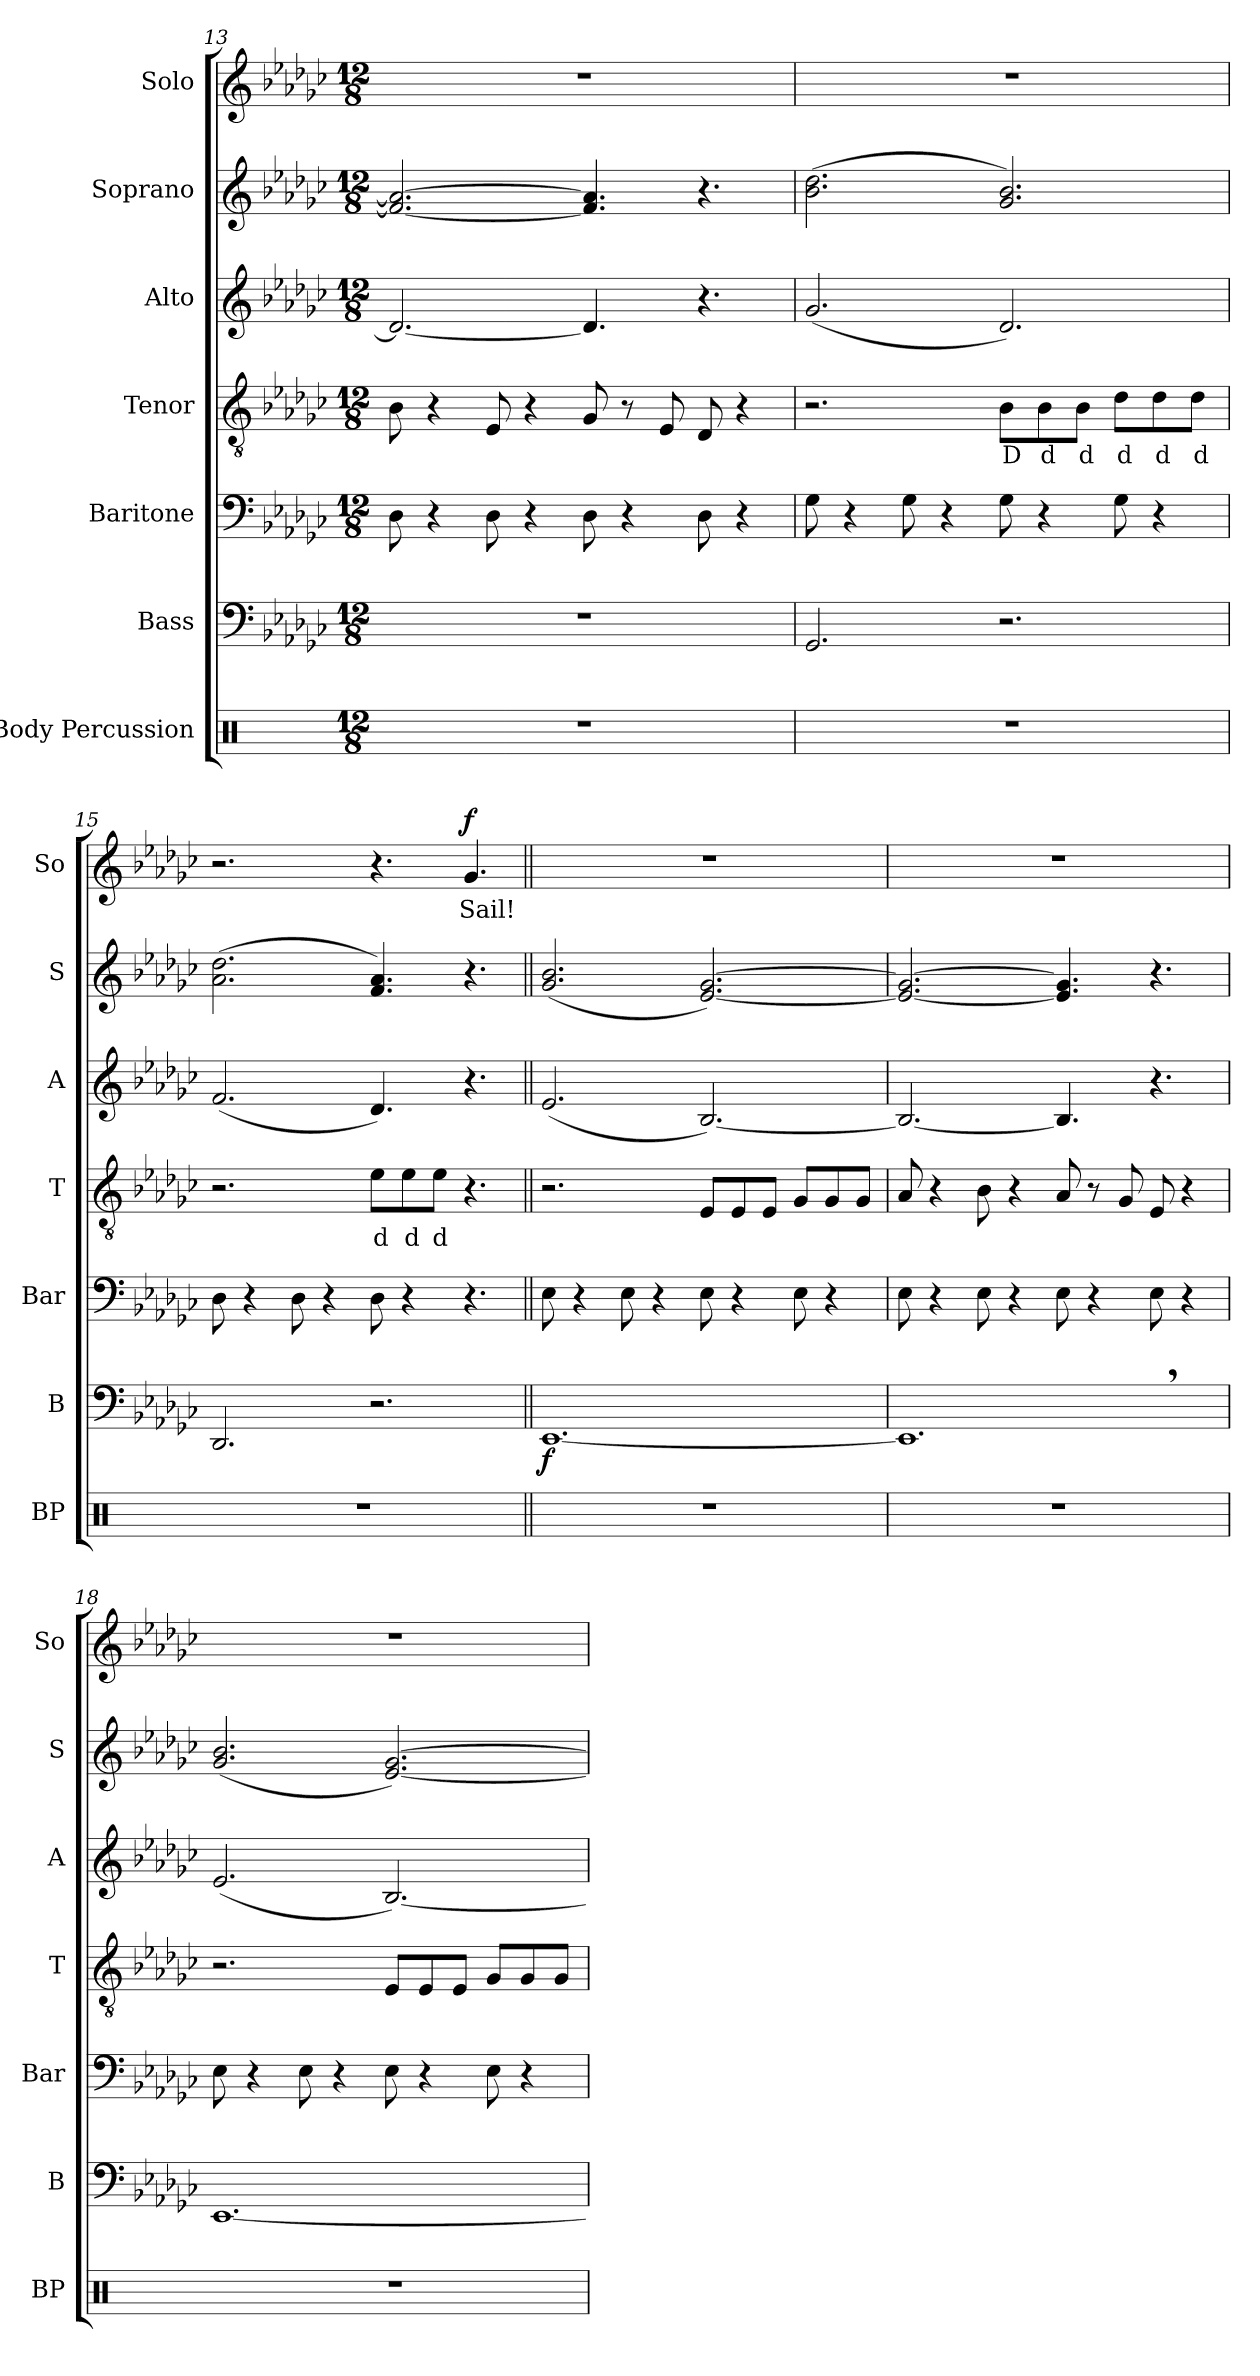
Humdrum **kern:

**kern	**kern	**dynam	**kern	**kern	**text	**kern	**kern	**kern	**text	**dynam
*part7	*part6	*part6	*part5	*part4	*part4	*part3	*part2	*part1	*part1	*part1
*staff7	*staff6	*staff6	*staff5	*staff4	*staff4	*staff3	*staff2	*staff1	*staff1	*staff1
*I"Body Percussion	*I"Bass	*	*I"Baritone	*I"Tenor	*	*I"Alto	*I"Soprano	*I"Solo	*	*
*I'BP	*I'B	*	*I'Bar	*I'T	*	*I'A	*I'S	*I'So	*	*
*clefX	*clefF4	*	*clefF4	*clefGv2	*	*clefG2	*clefG2	*clefG2	*	*
*k[]	*k[b-e-a-d-g-c-]	*	*k[b-e-a-d-g-c-]	*k[b-e-a-d-g-c-]	*	*k[b-e-a-d-g-c-]	*k[b-e-a-d-g-c-]	*k[b-e-a-d-g-c-]	*	*
*M12/8	*M12/8	*	*M12/8	*M12/8	*	*M12/8	*M12/8	*M12/8	*	*
=13	=13	=13	=13	=13	=13	=13	=13	=13	=13	=13
1.r	1.r	.	8D-\	8B-\	.	2.d-/_	2.f/_ 2.a-/_	1.r	.	.
.	.	.	4r	4r	.	.	.	.	.	.
.	.	.	8D-\	8E-/	.	.	.	.	.	.
.	.	.	4r	4r	.	.	.	.	.	.
.	.	.	8D-\	8G-/	.	4.d-/]	4.f/] 4.a-/]	.	.	.
.	.	.	4r	8r	.	.	.	.	.	.
.	.	.	.	8E-/	.	.	.	.	.	.
.	.	.	8D-\	8D-/	.	4.r	4.r	.	.	.
.	.	.	4r	4r	.	.	.	.	.	.
=14	=14	=14	=14	=14	=14	=14	=14	=14	=14	=14
1.r	2.GG-/	.	8G-\	2.r	.	(2.g-/	(2.b-\ 2.dd-\	1.r	.	.
.	.	.	4r	.	.	.	.	.	.	.
.	.	.	8G-\	.	.	.	.	.	.	.
.	.	.	4r	.	.	.	.	.	.	.
.	2.r	.	8G-\	8B-\L	D	2.d-/)	2.g-/ 2.b-/)	.	.	.
.	.	.	4r	8B-\	d	.	.	.	.	.
.	.	.	.	8B-\J	d	.	.	.	.	.
.	.	.	8G-\	8d-\L	d	.	.	.	.	.
.	.	.	4r	8d-\	d	.	.	.	.	.
.	.	.	.	8d-\J	d	.	.	.	.	.
=15	=15	=15	=15	=15	=15	=15	=15	=15	=15	=15
1.r	2.DD-/	.	8D-\	2.r	.	(2.f/	(2.a-\ 2.dd-\	2.r	.	.
.	.	.	4r	.	.	.	.	.	.	.
.	.	.	8D-\	.	.	.	.	.	.	.
.	.	.	4r	.	.	.	.	.	.	.
.	2.r	.	8D-\	8e-\L	d	4.d-/)	4.f/ 4.a-/)	4.r	.	.
.	.	.	4r	8e-\	d	.	.	.	.	.
.	.	.	.	8e-\J	d	.	.	.	.	.
!	!	!	!	!	!	!	!	!	!	!LO:DY:b
.	.	.	4.r	4.r	.	4.r	4.r	4.g-/	Sail!	f
!!LO:PB:g=z
=16||	=16||	=16||	=16||	=16||	=16||	=16||	=16||	=16||	=16||	=16||
!	!	!LO:DY:b	!	!	!	!	!	!	!	!
1.r	[1.EE-	f	8E-\	2.r	.	(2.e-/	(2.g-/ 2.b-/	1.r	.	.
.	.	.	4r	.	.	.	.	.	.	.
.	.	.	8E-\	.	.	.	.	.	.	.
.	.	.	4r	.	.	.	.	.	.	.
.	.	.	8E-\	8E-/L	.	[2.B-/)	[2.e-/ [2.g-/)	.	.	.
.	.	.	4r	8E-/	.	.	.	.	.	.
.	.	.	.	8E-/J	.	.	.	.	.	.
.	.	.	8E-\	8G-/L	.	.	.	.	.	.
.	.	.	4r	8G-/	.	.	.	.	.	.
.	.	.	.	8G-/J	.	.	.	.	.	.
=17	=17	=17	=17	=17	=17	=17	=17	=17	=17	=17
1.r	1.EE-,]	.	8E-\	8A-/	.	2.B-/_	2.e-/_ 2.g-/_	1.r	.	.
.	.	.	4r	4r	.	.	.	.	.	.
.	.	.	8E-\	8B-\	.	.	.	.	.	.
.	.	.	4r	4r	.	.	.	.	.	.
.	.	.	8E-\	8A-/	.	4.B-/]	4.e-/] 4.g-/]	.	.	.
.	.	.	4r	8r	.	.	.	.	.	.
.	.	.	.	8G-/	.	.	.	.	.	.
.	.	.	8E-\	8E-/	.	4.r	4.r	.	.	.
.	.	.	4r	4r	.	.	.	.	.	.
=18	=18	=18	=18	=18	=18	=18	=18	=18	=18	=18
1.r	[1.EE-	.	8E-\	2.r	.	(2.e-/	(2.g-/ 2.b-/	1.r	.	.
.	.	.	4r	.	.	.	.	.	.	.
.	.	.	8E-\	.	.	.	.	.	.	.
.	.	.	4r	.	.	.	.	.	.	.
.	.	.	8E-\	8E-/L	.	[2.B-/)	[2.e-/ [2.g-/)	.	.	.
.	.	.	4r	8E-/	.	.	.	.	.	.
.	.	.	.	8E-/J	.	.	.	.	.	.
.	.	.	8E-\	8G-/L	.	.	.	.	.	.
.	.	.	4r	8G-/	.	.	.	.	.	.
.	.	.	.	8G-/J	.	.	.	.	.	.
=	=	=	=	=	=	=	=	=	=	=
*-	*-	*-	*-	*-	*-	*-	*-	*-	*-	*-
